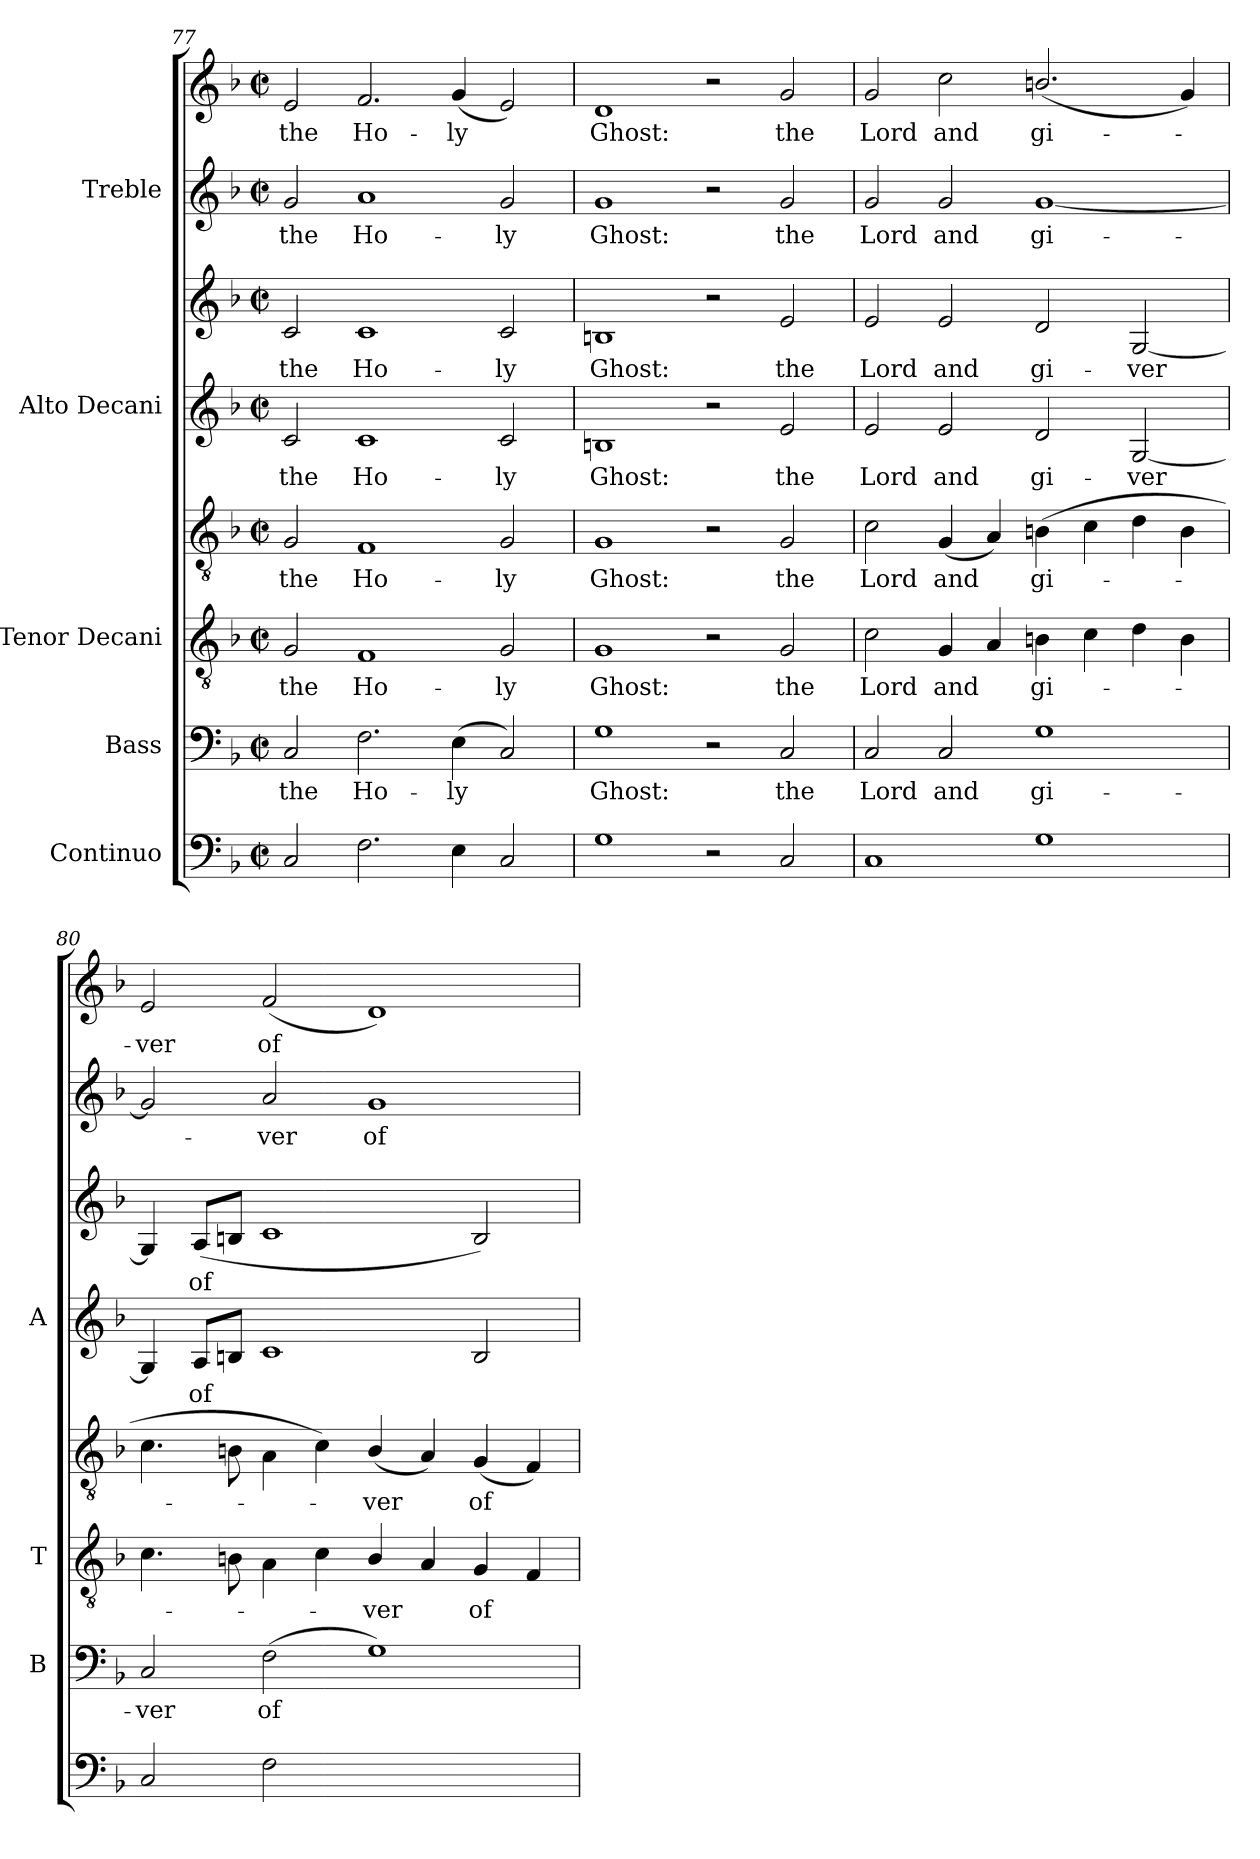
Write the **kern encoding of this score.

**kern	**text	**kern	**text	**kern	**text	**kern	**text	**kern	**text	**kern	**text	**kern	**text	**kern	**text
*part5	*part5	*part4	*part4	*part3	*part3	*part3	*part3	*part2	*part2	*part2	*part2	*part1	*part1	*part1	*part1
*staff8	*staff8	*staff7	*staff7	*staff6	*staff6	*staff5	*staff5	*staff4	*staff4	*staff3	*staff3	*staff2	*staff2	*staff1	*staff1
*I"Continuo	*	*I"Bass	*	*I"Tenor Decani	*	*	*	*I"Alto Decani	*	*	*	*I"Treble	*	*	*
*	*	*I'B	*	*I'T	*	*	*	*I'A	*	*	*	*	*	*	*
*clefF4	*	*clefF4	*	*clefGv2	*	*clefGv2	*	*clefG2	*	*clefG2	*	*clefG2	*	*clefG2	*
*k[b-]	*	*k[b-]	*	*k[b-]	*	*k[b-]	*	*k[b-]	*	*k[b-]	*	*k[b-]	*	*k[b-]	*
*F:	*	*F:	*	*F:	*	*F:	*	*F:	*	*F:	*	*F:	*	*F:	*
*M4/2	*	*M4/2	*	*M4/2	*	*M4/2	*	*M4/2	*	*M4/2	*	*M4/2	*	*M4/2	*
*met(c|)	*	*met(c|)	*	*met(c|)	*	*met(c|)	*	*met(c|)	*	*met(c|)	*	*met(c|)	*	*met(c|)	*
=77	=77	=77	=77	=77	=77	=77	=77	=77	=77	=77	=77	=77	=77	=77	=77
!	!	!	!LO:LY:b	!	!LO:LY:b	!	!LO:LY:b	!	!LO:LY:b	!	!LO:LY:b	!	!LO:LY:b	!	!LO:LY:b
2C	.	2C	the	2G	the	2G	the	2c	the	2c	the	2g	the	2e	the
!	!	!	!LO:LY:b	!	!LO:LY:b	!	!LO:LY:b	!	!LO:LY:b	!	!LO:LY:b	!	!LO:LY:b	!	!LO:LY:b
2.F	.	2.F	Ho-	1F	Ho-	1F	Ho-	1c	Ho-	1c	Ho-	1a	Ho-	2.f	Ho-
!	!	!	!LO:LY:b	!	!	!	!	!	!	!	!	!	!	!	!LO:LY:b
4E	.	(<4E	-ly	.	.	.	.	.	.	.	.	.	.	(<4g	-ly
!	!	!	!	!	!LO:LY:b	!	!LO:LY:b	!	!LO:LY:b	!	!LO:LY:b	!	!LO:LY:b	!	!
2C	.	2C)	.	2G	-ly	2G	-ly	2c	-ly	2c	-ly	2g	-ly	2e)	.
=78	=78	=78	=78	=78	=78	=78	=78	=78	=78	=78	=78	=78	=78	=78	=78
!	!	!	!LO:LY:b	!	!LO:LY:b	!	!LO:LY:b	!	!LO:LY:b	!	!LO:LY:b	!	!LO:LY:b	!	!LO:LY:b
1G	.	1G	Ghost:	1G	Ghost:	1G	Ghost:	1Bn	Ghost:	1Bn	Ghost:	1g	Ghost:	1d	Ghost:
2r	.	2r	.	2r	.	2r	.	2r	.	2r	.	2r	.	2r	.
!	!	!	!LO:LY:b	!	!LO:LY:b	!	!LO:LY:b	!	!LO:LY:b	!	!LO:LY:b	!	!LO:LY:b	!	!LO:LY:b
2C	.	2C	the	2G	the	2G	the	2e	the	2e	the	2g	the	2g	the
=79	=79	=79	=79	=79	=79	=79	=79	=79	=79	=79	=79	=79	=79	=79	=79
!	!	!	!LO:LY:b	!	!LO:LY:b	!	!LO:LY:b	!	!LO:LY:b	!	!LO:LY:b	!	!LO:LY:b	!	!LO:LY:b
1C	.	2C	Lord	2c	Lord	2c	Lord	2e	Lord	2e	Lord	2g	Lord	2g	Lord
!	!	!	!LO:LY:b	!	!LO:LY:b	!	!LO:LY:b	!	!LO:LY:b	!	!LO:LY:b	!	!LO:LY:b	!	!LO:LY:b
.	.	2C	and	4G	and	(<4G	and	2e	and	2e	and	2g	and	2cc	and
.	.	.	.	4A	.	4A)	.	.	.	.	.	.	.	.	.
!	!	!	!LO:LY:b	!	!LO:LY:b	!	!LO:LY:b	!	!LO:LY:b	!	!LO:LY:b	!	!LO:LY:b	!	!LO:LY:b
1G	.	1G	gi-	4Bn	gi-	(>4Bn	gi-	2d	gi-	2d	gi-	[1g	gi-	(<2.bn/	gi-
.	.	.	.	4c	.	4c	.	.	.	.	.	.	.	.	.
!	!	!	!	!	!	!	!	!	!LO:LY:b	!	!LO:LY:b	!	!	!	!
.	.	.	.	4d	.	4d	.	[2G	-ver	[2G	-ver	.	.	.	.
.	.	.	.	4B	.	4B	.	.	.	.	.	.	.	4g)	.
=80	=80	=80	=80	=80	=80	=80	=80	=80	=80	=80	=80	=80	=80	=80	=80
!	!	!	!LO:LY:b	!	!	!	!	!	!	!	!	!	!	!	!LO:LY:b
2C	.	2C	-ver	4.c	.	4.c	.	4G]	.	4G]	.	2g]	.	2e	ver
!	!	!	!	!	!	!	!	!	!LO:LY:b	!	!LO:LY:b	!	!	!	!
.	.	.	.	.	.	.	.	8AL	of	(<8AL	of	.	.	.	.
.	.	.	.	8Bn\	.	8Bn\	.	8BnJ	.	8BnJ	.	.	.	.	.
!	!	!	!LO:LY:b	!	!	!	!	!	!	!	!	!	!LO:LY:b	!	!LO:LY:b
2F	.	(>2F	of	4A\	.	4A\	.	1c	.	1c	.	2a	ver	(<2f	of
.	.	.	.	4c	.	4c)	.	.	.	.	.	.	.	.	.
!	!LO:LY:b	!	!	!	!LO:LY:b	!	!LO:LY:b	!	!	!	!	!	!LO:LY:b	!	!
[2Gyy	4	1G)	.	4B/	ver	(<4B/	ver	.	.	.	.	1g	of	1d)	.
.	.	.	.	4A	.	4A)	.	.	.	.	.	.	.	.	.
!	!LO:LY:b	!	!	!	!LO:LY:b	!	!LO:LY:b	!	!	!	!	!	!	!	!
2Gyy]	3	.	.	4G	of	(<4G	of	2B	.	2B)	.	.	.	.	.
.	.	.	.	4F	.	4F)	.	.	.	.	.	.	.	.	.
=	=	=	=	=	=	=	=	=	=	=	=	=	=	=	=
*-	*-	*-	*-	*-	*-	*-	*-	*-	*-	*-	*-	*-	*-	*-	*-
